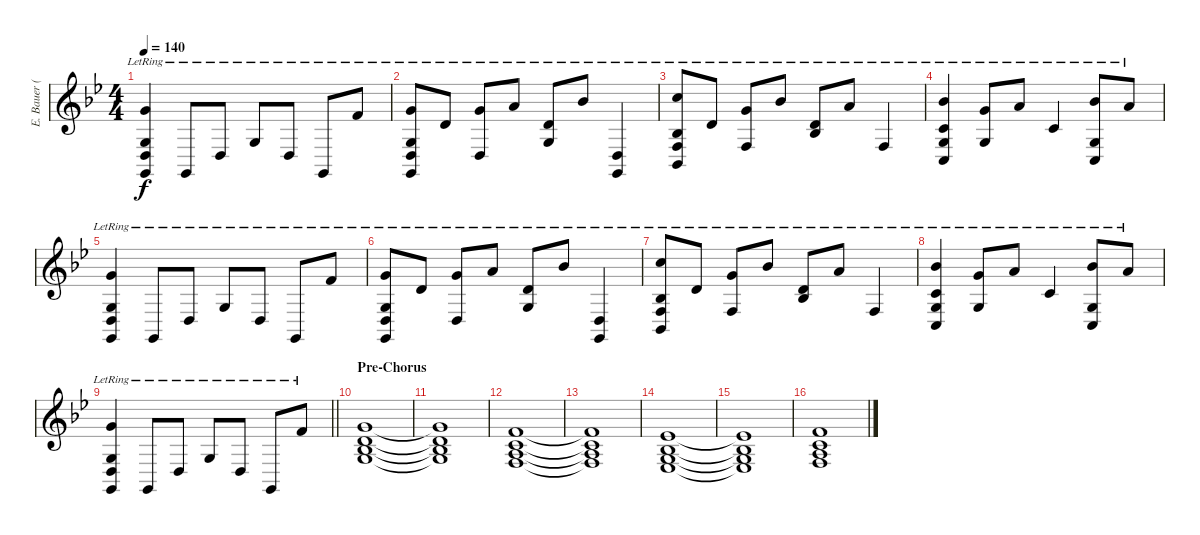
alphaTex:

\track ("E. Bauer (Keyboard)" "E. Bauer (") {instrument stringensemble1}
\staff {score}
\tuning (E4 B3 G3 D3 A2 E2 B1) {hide}
\ts (4 4)
\tempo 140
\clef g2
\ks gminor
(3.1{lr} 0.3{lr} 0.4{lr} 3.6{lr}).4{dy f} 3.6{lr}.8 0.4{lr}.8 0.3{lr}.8 0.4{lr}.8 3.6{lr}.8 1.1{lr}.8 |
(3.1{lr} 0.3{lr} 0.4{lr} 3.6{lr}).8 3.2{lr}.8 (3.1{lr} 0.4{lr}).8 5.1{lr}.8 (3.2{lr} 0.3{lr}).8 6.1{lr}.8 (0.4{lr} 3.6{lr}).4 |
(8.1{lr} 3.3{lr} 3.4{lr} 1.5{lr}).8 3.2{lr}.8 (3.1{lr} 3.4{lr}).8 6.1{lr}.8 (3.2{lr} 3.3{lr}).8 5.1{lr}.8 3.4{lr}.4 |
(6.1{lr} 1.2{lr} 0.3{lr} 3.5{lr}).4 (3.1{lr} 0.3{lr}).8 5.1{lr}.8 1.2{lr}.4 (6.1{lr} 0.3{lr} 3.5{lr}).8 5.1{lr}.8 |
(3.1{lr} 0.3{lr} 0.4{lr} 3.6{lr}).4 3.6{lr}.8 0.4{lr}.8 0.3{lr}.8 0.4{lr}.8 3.6{lr}.8 1.1{lr}.8 |
(3.1{lr} 0.3{lr} 0.4{lr} 3.6{lr}).8 3.2{lr}.8 (3.1{lr} 0.4{lr}).8 5.1{lr}.8 (3.2{lr} 0.3{lr}).8 6.1{lr}.8 (0.4{lr} 3.6{lr}).4 |
(8.1{lr} 3.3{lr} 3.4{lr} 1.5{lr}).8 3.2{lr}.8 (3.1{lr} 3.4{lr}).8 6.1{lr}.8 (3.2{lr} 3.3{lr}).8 5.1{lr}.8 3.4{lr}.4 |
(6.1{lr} 1.2{lr} 0.3{lr} 3.5{lr}).4 (3.1{lr} 0.3{lr}).8 5.1{lr}.8 1.2{lr}.4 (6.1{lr} 0.3{lr} 3.5{lr}).8 5.1{lr}.8 |
\barLineRight lightlight
(3.1{lr} 0.3{lr} 0.4{lr} 3.6{lr}).4 3.6{lr}.8 0.4{lr}.8 0.3{lr}.8 0.4{lr}.8 3.6{lr}.8 1.1{lr}.8 |
\section ("" "Pre-Chorus")
(3.1 3.2 0.3 8.4).1{instrument stringensemble1} |
(3.1{t} 3.2{t} 0.3{t} 8.4{t}).1 |
(1.1 1.2 2.3 3.4).1 |
(1.1{t} 1.2{t} 2.3{t} 3.4{t}).1 |
(4.2 0.3 1.4 13.5).1 |
(4.2{t} 0.3{t} 1.4{t} 13.5{t}).1 |
(1.1 1.2 2.3 3.4).1
